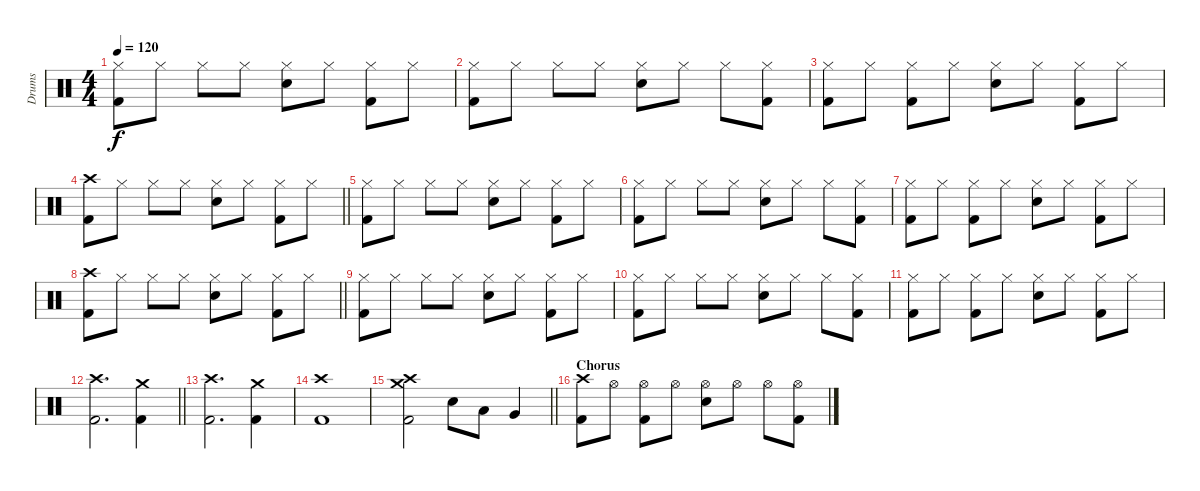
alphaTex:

\track ("Drums" "Drums") {instrument percussion}
\staff {score}
\articulation defaults
\ts (4 4)
\tempo 120
\clef neutral
\ks c
("Hi-Hat (closed)" "Kick (hit) 2").8{dy f} "Hi-Hat (closed)".8 "Hi-Hat (closed)".8 "Hi-Hat (closed)".8 ("Hi-Hat (closed)" "Snare (hit) 2").8 "Hi-Hat (closed)".8 ("Hi-Hat (closed)" "Kick (hit) 2").8 "Hi-Hat (closed)".8 |
("Hi-Hat (closed)" "Kick (hit) 2").8 "Hi-Hat (closed)".8 "Hi-Hat (closed)".8 "Hi-Hat (closed)".8 ("Hi-Hat (closed)" "Snare (hit) 2").8 "Hi-Hat (closed)".8 "Hi-Hat (closed)".8 ("Hi-Hat (closed)" "Kick (hit) 2").8 |
("Hi-Hat (closed)" "Kick (hit) 2").8 "Hi-Hat (closed)".8 ("Hi-Hat (closed)" "Kick (hit) 2").8 "Hi-Hat (closed)".8 ("Hi-Hat (closed)" "Snare (hit) 2").8 "Hi-Hat (closed)".8 ("Hi-Hat (closed)" "Kick (hit) 2").8 "Hi-Hat (closed)".8 |
\barLineRight lightlight
("Crash high (hit)" "Kick (hit) 2").8 "Hi-Hat (closed)".8 "Hi-Hat (closed)".8 "Hi-Hat (closed)".8 ("Hi-Hat (closed)" "Snare (hit) 2").8 "Hi-Hat (closed)".8 ("Hi-Hat (closed)" "Kick (hit) 2").8 "Hi-Hat (closed)".8 |
("Hi-Hat (closed)" "Kick (hit) 2").8 "Hi-Hat (closed)".8 "Hi-Hat (closed)".8 "Hi-Hat (closed)".8 ("Hi-Hat (closed)" "Snare (hit) 2").8 "Hi-Hat (closed)".8 ("Hi-Hat (closed)" "Kick (hit) 2").8 "Hi-Hat (closed)".8 |
("Hi-Hat (closed)" "Kick (hit) 2").8 "Hi-Hat (closed)".8 "Hi-Hat (closed)".8 "Hi-Hat (closed)".8 ("Hi-Hat (closed)" "Snare (hit) 2").8 "Hi-Hat (closed)".8 "Hi-Hat (closed)".8 ("Hi-Hat (closed)" "Kick (hit) 2").8 |
("Hi-Hat (closed)" "Kick (hit) 2").8 "Hi-Hat (closed)".8 ("Hi-Hat (closed)" "Kick (hit) 2").8 "Hi-Hat (closed)".8 ("Hi-Hat (closed)" "Snare (hit) 2").8 "Hi-Hat (closed)".8 ("Hi-Hat (closed)" "Kick (hit) 2").8 "Hi-Hat (closed)".8 |
\barLineRight lightlight
("Crash high (hit)" "Kick (hit) 2").8 "Hi-Hat (closed)".8 "Hi-Hat (closed)".8 "Hi-Hat (closed)".8 ("Hi-Hat (closed)" "Snare (hit) 2").8 "Hi-Hat (closed)".8 ("Hi-Hat (closed)" "Kick (hit) 2").8 "Hi-Hat (closed)".8 |
("Hi-Hat (closed)" "Kick (hit) 2").8 "Hi-Hat (closed)".8 "Hi-Hat (closed)".8 "Hi-Hat (closed)".8 ("Hi-Hat (closed)" "Snare (hit) 2").8 "Hi-Hat (closed)".8 ("Hi-Hat (closed)" "Kick (hit) 2").8 "Hi-Hat (closed)".8 |
("Hi-Hat (closed)" "Kick (hit) 2").8 "Hi-Hat (closed)".8 "Hi-Hat (closed)".8 "Hi-Hat (closed)".8 ("Hi-Hat (closed)" "Snare (hit) 2").8 "Hi-Hat (closed)".8 "Hi-Hat (closed)".8 ("Hi-Hat (closed)" "Kick (hit) 2").8 |
("Hi-Hat (closed)" "Kick (hit) 2").8 "Hi-Hat (closed)".8 ("Hi-Hat (closed)" "Kick (hit) 2").8 "Hi-Hat (closed)".8 ("Hi-Hat (closed)" "Snare (hit) 2").8 "Hi-Hat (closed)".8 ("Hi-Hat (closed)" "Kick (hit) 2").8 "Hi-Hat (closed)".8 |
\barLineRight lightlight
("Crash high (hit)" "Kick (hit) 2").2{d} ("Crash medium (hit)" "Kick (hit) 2").4 |
("Crash high (hit)" "Kick (hit) 2").2{d} ("Crash medium (hit)" "Kick (hit) 2").4 |
("Crash high (hit)" "Kick (hit) 2").1 |
\barLineRight lightlight
("Crash high (hit)" "Crash medium (hit)" "Kick (hit) 2").2 "Snare (hit) 2".8 "Low Tom (hit)".8 "Very Low Tom (hit)".4 |
\section ("" "Chorus")
("Crash high (hit)" "Kick (hit) 2").8 "Hi-Hat (open)".8 ("Hi-Hat (open)" "Kick (hit) 2").8 "Hi-Hat (open)".8 ("Hi-Hat (open)" "Snare (hit) 2").8 "Hi-Hat (open)".8 "Hi-Hat (open)".8 ("Hi-Hat (open)" "Kick (hit) 2").8
